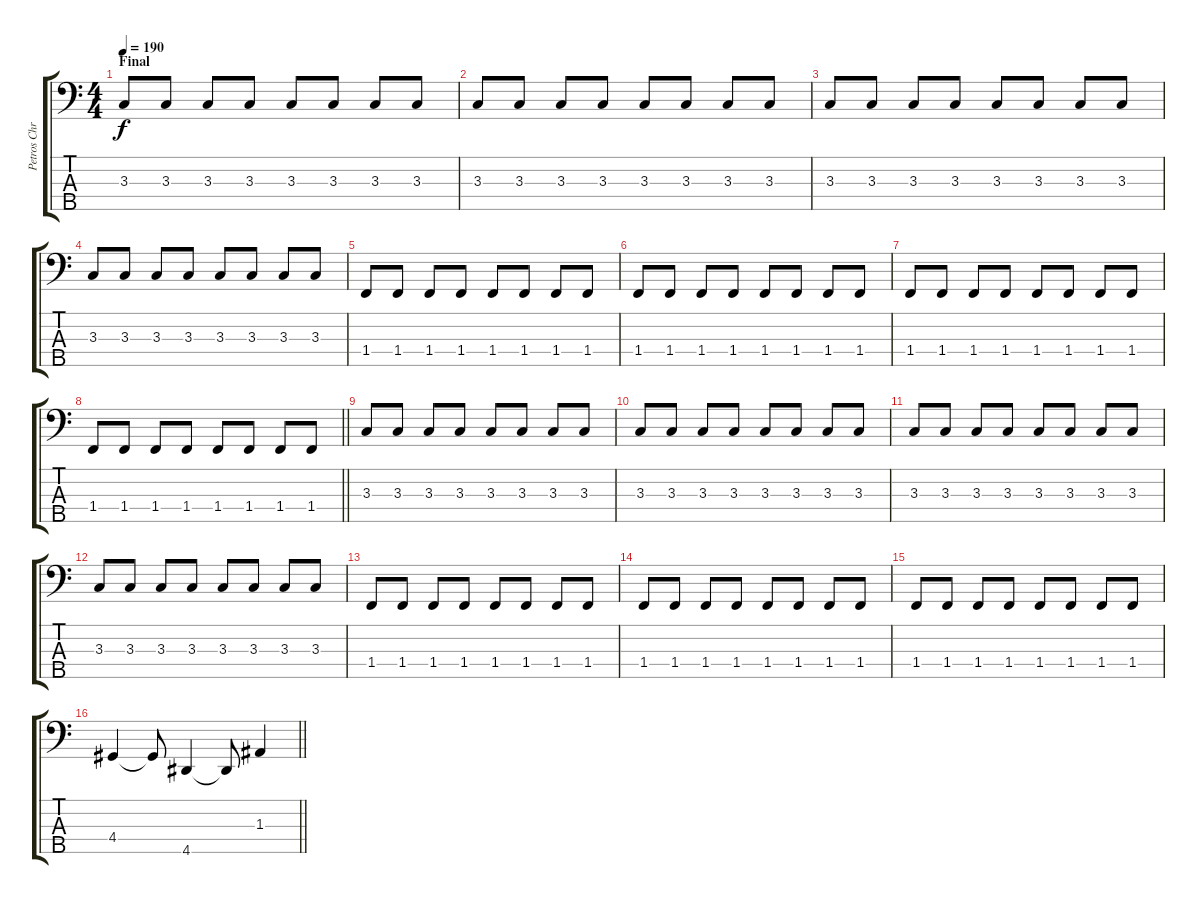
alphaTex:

\track ("Petros Christo" "Petros Chr") {instrument electricbassfinger}
\staff {score tabs}
\tuning (G2 D2 A1 E1 B0) {hide}
\ts (4 4)
\section ("" "Final")
\tempo 190
\clef f4
\ks c
3.3.8{dy f} 3.3.8 3.3.8 3.3.8 3.3.8 3.3.8 3.3.8 3.3.8 |
3.3.8 3.3.8 3.3.8 3.3.8 3.3.8 3.3.8 3.3.8 3.3.8 |
3.3.8 3.3.8 3.3.8 3.3.8 3.3.8 3.3.8 3.3.8 3.3.8 |
3.3.8 3.3.8 3.3.8 3.3.8 3.3.8 3.3.8 3.3.8 3.3.8 |
1.4.8 1.4.8 1.4.8 1.4.8 1.4.8 1.4.8 1.4.8 1.4.8 |
1.4.8 1.4.8 1.4.8 1.4.8 1.4.8 1.4.8 1.4.8 1.4.8 |
1.4.8 1.4.8 1.4.8 1.4.8 1.4.8 1.4.8 1.4.8 1.4.8 |
\barLineRight lightlight
1.4.8 1.4.8 1.4.8 1.4.8 1.4.8 1.4.8 1.4.8 1.4.8 |
3.3.8 3.3.8 3.3.8 3.3.8 3.3.8 3.3.8 3.3.8 3.3.8 |
3.3.8 3.3.8 3.3.8 3.3.8 3.3.8 3.3.8 3.3.8 3.3.8 |
3.3.8 3.3.8 3.3.8 3.3.8 3.3.8 3.3.8 3.3.8 3.3.8 |
3.3.8 3.3.8 3.3.8 3.3.8 3.3.8 3.3.8 3.3.8 3.3.8 |
1.4.8 1.4.8 1.4.8 1.4.8 1.4.8 1.4.8 1.4.8 1.4.8 |
1.4.8 1.4.8 1.4.8 1.4.8 1.4.8 1.4.8 1.4.8 1.4.8 |
1.4.8 1.4.8 1.4.8 1.4.8 1.4.8 1.4.8 1.4.8 1.4.8 |
\barLineRight lightlight
4.4.4 4.4{t}.8 4.5.4 4.5{t}.8 1.3.4
